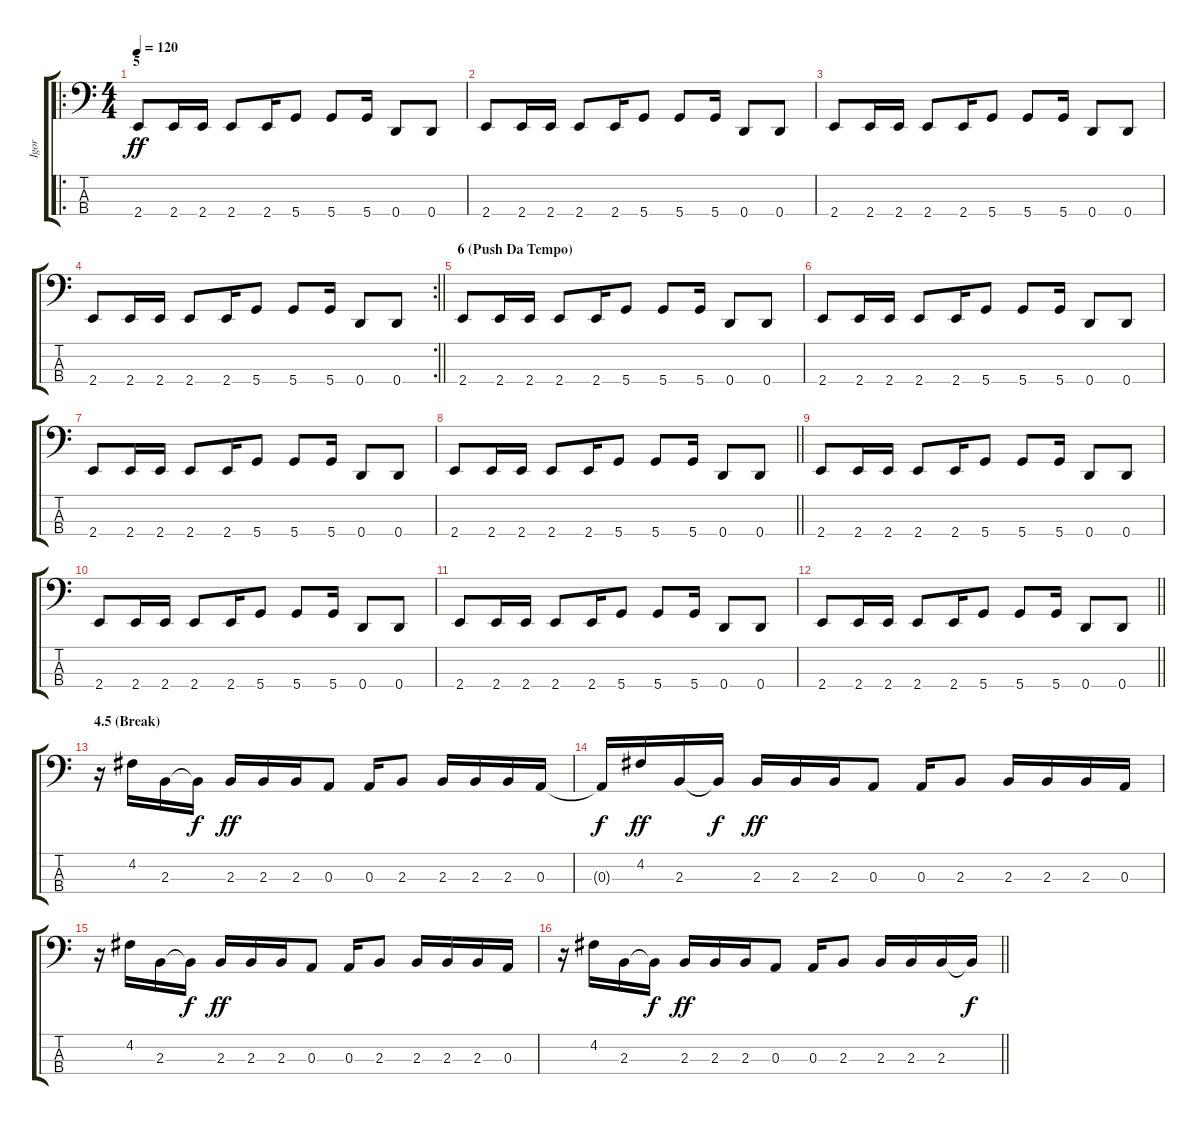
\track ("Igor" "Igor") {instrument synthbass2}
\staff {score tabs}
\tuning (G2 D2 A1 D1) {hide}
\ro
\ts (4 4)
\section ("" "5")
\tempo 120
\clef f4
\ks c
2.4.8{dy ff} 2.4.16 2.4.16 2.4.8 2.4.16 5.4.8 5.4.8 5.4.16 0.4.8 0.4.8 |
2.4.8 2.4.16 2.4.16 2.4.8 2.4.16 5.4.8 5.4.8 5.4.16 0.4.8 0.4.8 |
2.4.8 2.4.16 2.4.16 2.4.8 2.4.16 5.4.8 5.4.8 5.4.16 0.4.8 0.4.8 |
\rc 2
\barLineRight lightlight
2.4.8 2.4.16 2.4.16 2.4.8 2.4.16 5.4.8 5.4.8 5.4.16 0.4.8 0.4.8 |
\section ("" "6 (Push Da Tempo)")
2.4.8 2.4.16 2.4.16 2.4.8 2.4.16 5.4.8 5.4.8 5.4.16 0.4.8 0.4.8 |
2.4.8 2.4.16 2.4.16 2.4.8 2.4.16 5.4.8 5.4.8 5.4.16 0.4.8 0.4.8 |
2.4.8 2.4.16 2.4.16 2.4.8 2.4.16 5.4.8 5.4.8 5.4.16 0.4.8 0.4.8 |
\barLineRight lightlight
2.4.8 2.4.16 2.4.16 2.4.8 2.4.16 5.4.8 5.4.8 5.4.16 0.4.8 0.4.8 |
2.4.8 2.4.16 2.4.16 2.4.8 2.4.16 5.4.8 5.4.8 5.4.16 0.4.8 0.4.8 |
2.4.8 2.4.16 2.4.16 2.4.8 2.4.16 5.4.8 5.4.8 5.4.16 0.4.8 0.4.8 |
2.4.8 2.4.16 2.4.16 2.4.8 2.4.16 5.4.8 5.4.8 5.4.16 0.4.8 0.4.8 |
\barLineRight lightlight
2.4.8 2.4.16 2.4.16 2.4.8 2.4.16 5.4.8 5.4.8 5.4.16 0.4.8 0.4.8 |
\section ("" "4.5 (Break)")
r.16 4.2.16 2.3.16 2.3{t}.16{dy f} 2.3.16{dy ff} 2.3.16 2.3.16 0.3.8 0.3.16 2.3.8 2.3.16 2.3.16 2.3.16 0.3.16 |
0.3{t}.16{dy f} 4.2.16{dy ff} 2.3.16 2.3{t}.16{dy f} 2.3.16{dy ff} 2.3.16 2.3.16 0.3.8 0.3.16 2.3.8 2.3.16 2.3.16 2.3.16 0.3.16 |
r.16 4.2.16 2.3.16 2.3{t}.16{dy f} 2.3.16{dy ff} 2.3.16 2.3.16 0.3.8 0.3.16 2.3.8 2.3.16 2.3.16 2.3.16 0.3.16 |
\barLineRight lightlight
r.16 4.2.16 2.3.16 2.3{t}.16{dy f} 2.3.16{dy ff} 2.3.16 2.3.16 0.3.8 0.3.16 2.3.8 2.3.16 2.3.16 2.3.16 2.3{t}.16{dy f}
